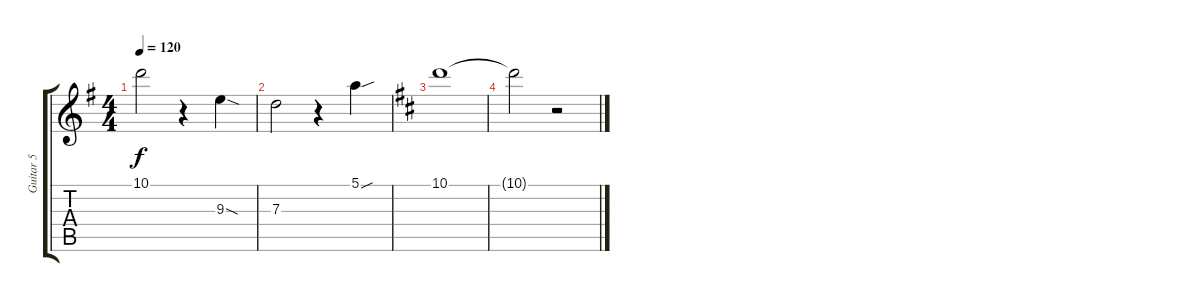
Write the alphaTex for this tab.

\track ("Guitar 5" "Guitar 5") {instrument electricguitarclean}
\staff {score tabs}
\tuning (E4 B3 G3 D3 A2 E2) {hide}
\ts (4 4)
\tempo 120
\clef g2
\ks g
10.1.2{dy f} r.4 9.3{sod}.4 |
7.3.2 r.4 5.1{sou}.4 |
\ks d
10.1.1 |
10.1{t}.2 r.2
